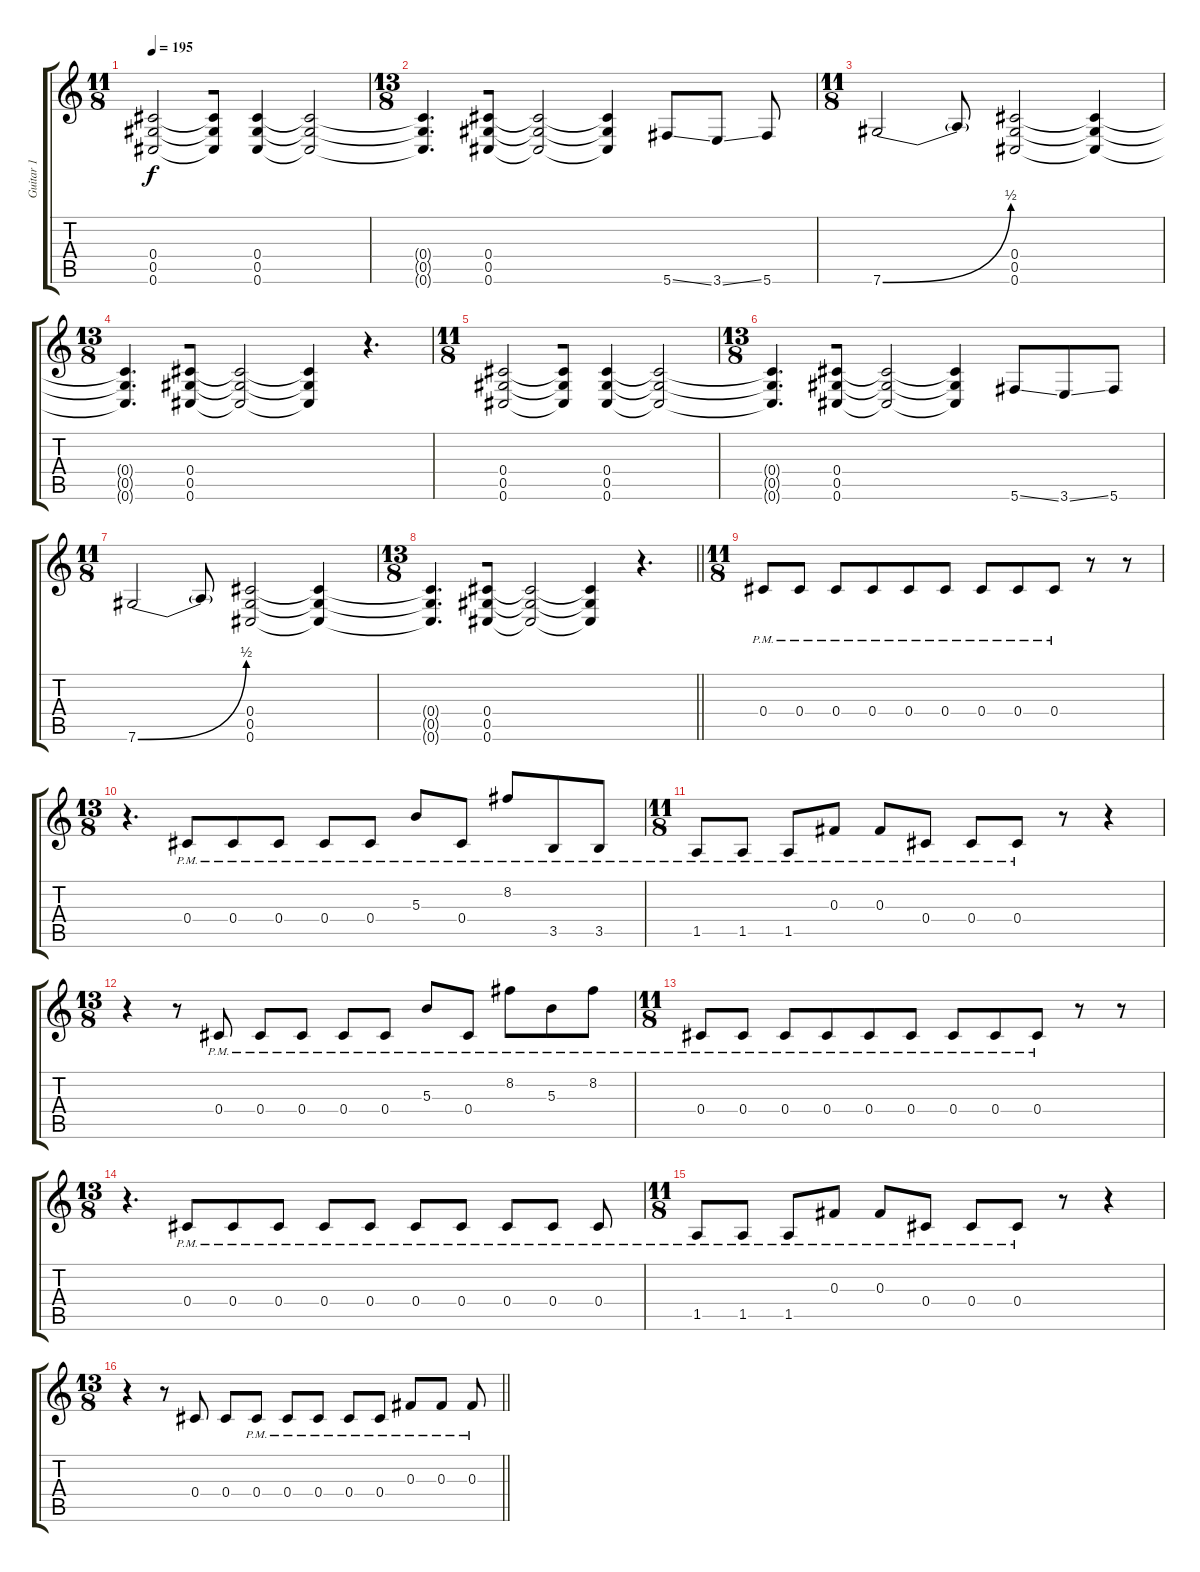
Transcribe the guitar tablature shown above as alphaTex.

\track ("Guitar 1" "Guitar 1") {instrument distortionguitar}
\staff {score tabs}
\tuning (Eb4 Bb3 Gb3 Db3 Ab2 Db2) {hide}
\ts (11 8)
\section ("" "")
\tempo 195
\clef g2
\ks c
(0.4 0.5 0.6).2{dy f beam merge} (0.4{t} 0.5{t} 0.6{t}).8 (0.4 0.5 0.6).4 (0.4{t} 0.5{t} 0.6{t}).2 |
\ts (13 8)
(0.4{t} 0.5{t} 0.6{t}).4{d beam merge} (0.4 0.5 0.6).8 (0.4{t} 0.5{t} 0.6{t}).2 (0.4{t} 0.5{t} 0.6{t}).4 5.6{ss}.8 3.6{ss}.8 5.6.8 |
\ts (11 8)
7.6{be (bend 0 0 60 2)}.2 7.6{t}.8 (0.4 0.5 0.6).2 (0.4{t} 0.5{t} 0.6{t}).4 |
\ts (13 8)
(0.4{t} 0.5{t} 0.6{t}).4{d beam merge} (0.4 0.5 0.6).8 (0.4{t} 0.5{t} 0.6{t}).2 (0.4{t} 0.5{t} 0.6{t}).4 r.4{d} |
\ts (11 8)
(0.4 0.5 0.6).2{beam merge} (0.4{t} 0.5{t} 0.6{t}).8 (0.4 0.5 0.6).4 (0.4{t} 0.5{t} 0.6{t}).2 |
\ts (13 8)
(0.4{t} 0.5{t} 0.6{t}).4{d beam merge} (0.4 0.5 0.6).8 (0.4{t} 0.5{t} 0.6{t}).2 (0.4{t} 0.5{t} 0.6{t}).4 5.6{ss}.8 3.6{ss}.8{beam merge} 5.6.8 |
\ts (11 8)
7.6{be (bend 0 0 60 2)}.2 7.6{t}.8 (0.4 0.5 0.6).2 (0.4{t} 0.5{t} 0.6{t}).4 |
\ts (13 8)
\barLineRight lightlight
(0.4{t} 0.5{t} 0.6{t}).4{d beam merge} (0.4 0.5 0.6).8 (0.4{t} 0.5{t} 0.6{t}).2 (0.4{t} 0.5{t} 0.6{t}).4 r.4{d} |
\ts (11 8)
\section ("" "")
0.4{pm}.8 0.4{pm}.8 0.4{pm}.8 0.4{pm}.8{beam merge} 0.4{pm}.8 0.4{pm}.8 0.4{pm}.8{beam merge} 0.4{pm}.8{beam merge} 0.4{pm}.8 r.8 r.8 |
\ts (13 8)
r.4{d} 0.4{pm}.8{beam merge} 0.4{pm}.8 0.4{pm}.8 0.4{pm}.8{beam merge} 0.4{pm}.8 5.3{pm}.8 0.4{pm}.8 8.2{pm}.8 3.5{pm}.8{beam merge} 3.5{pm}.8 |
\ts (11 8)
1.5{pm}.8 1.5{pm}.8 1.5{pm}.8 0.3{pm}.8 0.3{pm}.8 0.4{pm}.8 0.4{pm}.8 0.4{pm}.8 r.8{beam merge} r.4 |
\ts (13 8)
r.4 r.8 0.4{pm}.8 0.4{pm}.8 0.4{pm}.8 0.4{pm}.8{beam merge} 0.4{pm}.8 5.3{pm}.8 0.4{pm}.8 8.2{pm}.8 5.3{pm}.8{beam merge} 8.2{pm}.8 |
\ts (11 8)
0.4{pm}.8 0.4{pm}.8 0.4{pm}.8 0.4{pm}.8{beam merge} 0.4{pm}.8 0.4{pm}.8 0.4{pm}.8{beam merge} 0.4{pm}.8{beam merge} 0.4{pm}.8 r.8 r.8 |
\ts (13 8)
r.4{d} 0.4{pm}.8{beam merge} 0.4{pm}.8 0.4{pm}.8 0.4{pm}.8{beam merge} 0.4{pm}.8 0.4{pm}.8 0.4{pm}.8 0.4{pm}.8 0.4{pm}.8 0.4{pm}.8 |
\ts (11 8)
1.5{pm}.8 1.5{pm}.8 1.5{pm}.8 0.3{pm}.8 0.3{pm}.8 0.4{pm}.8 0.4{pm}.8 0.4{pm}.8 r.8{beam merge} r.4 |
\ts (13 8)
\barLineRight lightlight
r.4 r.8 0.4.8 0.4.8 0.4{pm}.8 0.4{pm}.8{beam merge} 0.4{pm}.8 0.4{pm}.8 0.4{pm}.8 0.3{pm}.8 0.3{pm}.8 0.3{pm}.8
